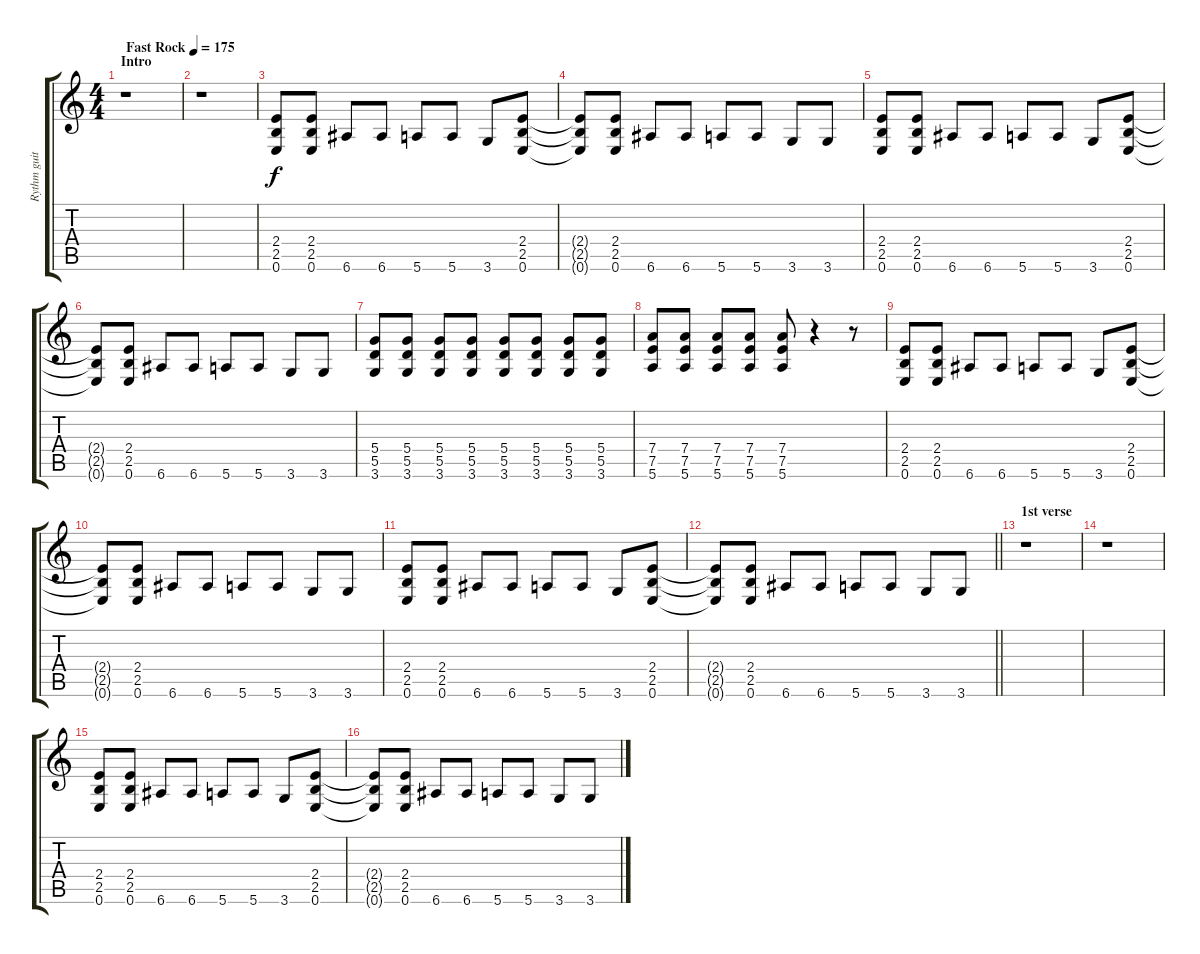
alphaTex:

\track ("Rythm guitar (Jesper Binzer)" "Rythm guit") {instrument distortionguitar}
\staff {score tabs}
\tuning (E4 B3 G3 D3 A2 E2) {hide}
\ts (4 4)
\section ("" "Intro")
\tempo (175 "Fast Rock")
\clef g2
\ks c
r.1{dy f instrument distortionguitar} |
r.1 |
(2.4 2.5 0.6).8 (2.4 2.5 0.6).8 6.6.8 6.6.8 5.6.8 5.6.8 3.6.8 (2.4 2.5 0.6).8 |
(2.4{t} 2.5{t} 0.6{t}).8 (2.4 2.5 0.6).8 6.6.8 6.6.8 5.6.8 5.6.8 3.6.8 3.6.8 |
(2.4 2.5 0.6).8 (2.4 2.5 0.6).8 6.6.8 6.6.8 5.6.8 5.6.8 3.6.8 (2.4 2.5 0.6).8 |
(2.4{t} 2.5{t} 0.6{t}).8 (2.4 2.5 0.6).8 6.6.8 6.6.8 5.6.8 5.6.8 3.6.8 3.6.8 |
(5.4 5.5 3.6).8 (5.4 5.5 3.6).8 (5.4 5.5 3.6).8 (5.4 5.5 3.6).8 (5.4 5.5 3.6).8 (5.4 5.5 3.6).8 (5.4 5.5 3.6).8 (5.4 5.5 3.6).8 |
(7.4 7.5 5.6).8 (7.4 7.5 5.6).8 (7.4 7.5 5.6).8 (7.4 7.5 5.6).8 (7.4 7.5 5.6).8 r.4 r.8 |
(2.4 2.5 0.6).8 (2.4 2.5 0.6).8 6.6.8 6.6.8 5.6.8 5.6.8 3.6.8 (2.4 2.5 0.6).8 |
(2.4{t} 2.5{t} 0.6{t}).8 (2.4 2.5 0.6).8 6.6.8 6.6.8 5.6.8 5.6.8 3.6.8 3.6.8 |
(2.4 2.5 0.6).8 (2.4 2.5 0.6).8 6.6.8 6.6.8 5.6.8 5.6.8 3.6.8 (2.4 2.5 0.6).8 |
\barLineRight lightlight
(2.4{t} 2.5{t} 0.6{t}).8 (2.4 2.5 0.6).8 6.6.8 6.6.8 5.6.8 5.6.8 3.6.8 3.6.8 |
\section ("" "1st verse")
r.1 |
r.1 |
(2.4 2.5 0.6).8 (2.4 2.5 0.6).8 6.6.8 6.6.8 5.6.8 5.6.8 3.6.8 (2.4 2.5 0.6).8 |
(2.4{t} 2.5{t} 0.6{t}).8 (2.4 2.5 0.6).8 6.6.8 6.6.8 5.6.8 5.6.8 3.6.8 3.6.8
